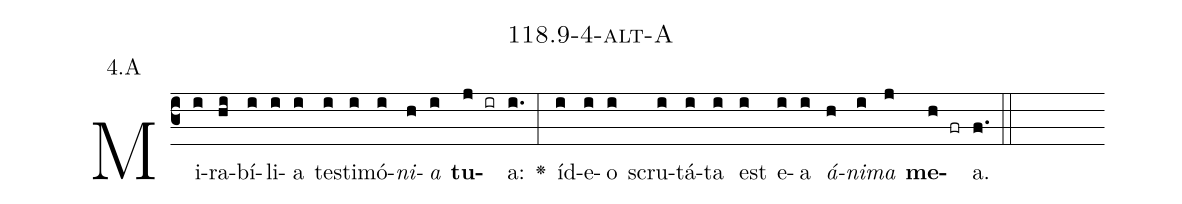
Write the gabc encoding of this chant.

name: 118.9-4-alt-A;
annotation: 4.A;
%%
(c3)Mi(i)ra(hi)bí(i)li(i)a(i) tes(i)ti(i)mó(i)<i>ni</i>(h)<i>a</i>(i) <b>tu</b>(j ir)a:(i.) <v>\greheightstar</v>(:) íd(i)e(i)o(i) scru(i)tá(i)ta(i) est(i) e(i)a(i) <i>á</i>(h)<i>ni</i>(i)<i>ma</i>(j) <b>me</b>(h fr)a.(f.) (::)


%E(i) u(h) o(i) u(j) a(h) e.(f.) (::)
